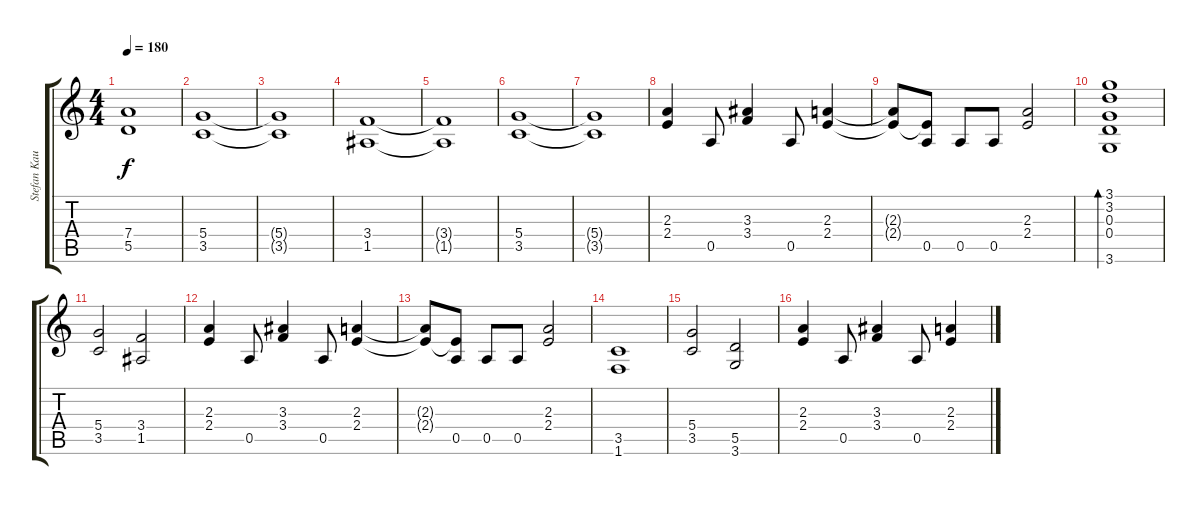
\track ("Stefan Kaufmann" "Stefan Kau") {instrument distortionguitar}
\staff {score tabs}
\tuning (E4 B3 G3 D3 A2 E2) {hide}
\ts (4 4)
\tempo 180
\clef g2
\ks c
(7.4{t} 5.5{t}).1{dy f} |
(5.4 3.5).1 |
(5.4{t} 3.5{t}).1 |
(3.4 1.5).1 |
(3.4{t} 1.5{t}).1 |
(5.4 3.5).1 |
(5.4{t} 3.5{t}).1 |
(2.3 2.4).4 0.5.8 (3.3 3.4).4 0.5.8 (2.3 2.4).4 |
(2.3{t} 2.4{t}).8 (2.4{t} 0.5).8 0.5.8 0.5.8 (2.3 2.4).2 |
(3.1 3.2 0.3 0.4 3.6).1{bd 240} |
(5.4 3.5).2 (3.4 1.5).2 |
(2.3 2.4).4 0.5.8 (3.3 3.4).4 0.5.8 (2.3 2.4).4 |
(2.3{t} 2.4{t}).8 (2.4{t} 0.5).8 0.5.8 0.5.8 (2.3 2.4).2 |
(3.5 1.6).1 |
(5.4 3.5).2 (5.5 3.6).2 |
(2.3 2.4).4 0.5.8 (3.3 3.4).4 0.5.8 (2.3 2.4).4
